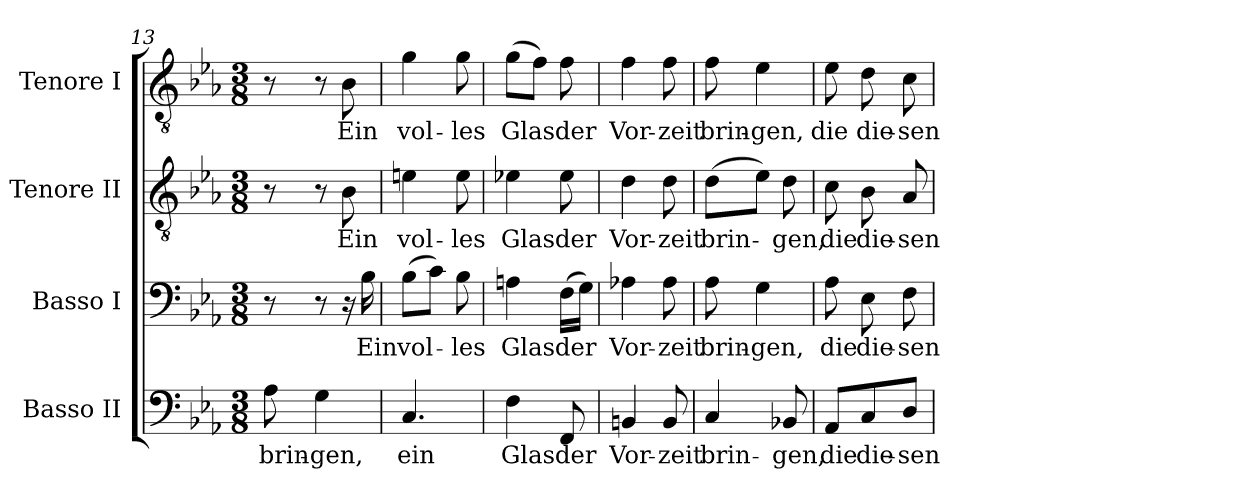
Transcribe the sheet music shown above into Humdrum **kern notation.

**kern	**text	**kern	**text	**kern	**text	**kern	**text
*part4	*part4	*part3	*part3	*part2	*part2	*part1	*part1
*staff4	*staff4	*staff3	*staff3	*staff2	*staff2	*staff1	*staff1
*I"Basso II	*	*I"Basso I	*	*I"Tenore II	*	*I"Tenore I	*
*I'B.	*	*I'B.	*	*I'T.	*	*I'T.	*
*clefF4	*	*clefF4	*	*clefGv2	*	*clefGv2	*
*	*	*	*	*ITrd7c12	*	*ITrd7c12	*
*k[b-e-a-]	*	*k[b-e-a-]	*	*k[b-e-a-]	*	*k[b-e-a-]	*
*E-:	*	*E-:	*	*E-:	*	*E-:	*
*M3/8	*	*M3/8	*	*M3/8	*	*M3/8	*
=13	=13	=13	=13	=13	=13	=13	=13
!	!LO:LY:b:color=#000000	!	!	!	!	!	!
8A-i\	brin-	8r	.	8r	.	8r	.
!	!LO:LY:b:color=#000000	!	!	!	!	!	!
4Gi\	-gen,	8r	.	8r	.	8r	.
!	!	!	!	!	!LO:LY:b:color=#000000	!	!
!	!	!	!	!	!	!	!LO:LY:b:color=#000000
.	.	16r	.	8BB-i\	Ein	8BB-i\	Ein
!	!	!	!LO:LY:b:color=#000000	!	!	!	!
.	.	16B-i\	Ein	.	.	.	.
=14	=14	=14	=14	=14	=14	=14	=14
!	!LO:LY:b:color=#000000	!	!	!	!	!	!
!	!	!	!LO:LY:b:color=#000000	!	!	!	!
!	!	!	!	!	!LO:LY:b:color=#000000	!	!
!	!	!	!	!	!	!	!LO:LY:b:color=#000000
4.Ci/	ein	(8B-i\L	vol-	4Eni\	vol-	4Gi\	vol-
.	.	8ci\J)	.	.	.	.	.
!	!	!	!LO:LY:b:color=#000000	!	!	!	!
!	!	!	!	!	!LO:LY:b:color=#000000	!	!
!	!	!	!	!	!	!	!LO:LY:b:color=#000000
.	.	8B-i\	-les	8Ei\	-les	8Gi\	-les
=15	=15	=15	=15	=15	=15	=15	=15
!	!LO:LY:b:color=#000000	!	!	!	!	!	!
!	!	!	!LO:LY:b:color=#000000	!	!	!	!
!	!	!	!	!	!LO:LY:b:color=#000000	!	!
!	!	!	!	!	!	!	!LO:LY:b:color=#000000
4Fi\	Glas	4Ani\	Glas	4E-Xi\	Glas	(8Gi\L	Glas
.	.	.	.	.	.	8Fi\J)	.
!	!LO:LY:b:color=#000000	!	!	!	!	!	!
!	!	!	!LO:LY:b:color=#000000	!	!	!	!
!	!	!	!	!	!LO:LY:b:color=#000000	!	!
!	!	!	!	!	!	!	!LO:LY:b:color=#000000
8FFi/	der	(16Fi\LL	der	8E-i\	der	8Fi\	der
.	.	16Gi\JJ)	.	.	.	.	.
!!LO:LB:g=z
=16	=16	=16	=16	=16	=16	=16	=16
!	!LO:LY:b:color=#000000	!	!	!	!	!	!
!	!	!	!LO:LY:b:color=#000000	!	!	!	!
!	!	!	!	!	!LO:LY:b:color=#000000	!	!
!	!	!	!	!	!	!	!LO:LY:b:color=#000000
4BBni/	Vor-	4A-Xi\	Vor-	4Di\	Vor-	4Fi\	Vor-
!	!LO:LY:b:color=#000000	!	!	!	!	!	!
!	!	!	!LO:LY:b:color=#000000	!	!	!	!
!	!	!	!	!	!LO:LY:b:color=#000000	!	!
!	!	!	!	!	!	!	!LO:LY:b:color=#000000
8BBi/	-zeit	8A-i\	-zeit	8Di\	-zeit	8Fi\	-zeit
=17	=17	=17	=17	=17	=17	=17	=17
!	!LO:LY:b:color=#000000	!	!	!	!	!	!
!	!	!	!LO:LY:b:color=#000000	!	!	!	!
!	!	!	!	!	!LO:LY:b:color=#000000	!	!
!	!	!	!	!	!	!	!LO:LY:b:color=#000000
4Ci/	brin-	8A-i\	brin-	(8Di\L	brin-	8Fi\	brin-
!	!	!	!LO:LY:b:color=#000000	!	!	!	!
!	!	!	!	!	!	!	!LO:LY:b:color=#000000
.	.	4Gi\	-gen,	8E-i\J)	.	4E-i\	-gen,
!	!LO:LY:b:color=#000000	!	!	!	!	!	!
!	!	!	!	!	!LO:LY:b:color=#000000	!	!
8BB-Xi/	-gen,	.	.	8Di\	-gen,	.	.
=18	=18	=18	=18	=18	=18	=18	=18
!	!LO:LY:b:color=#000000	!	!	!	!	!	!
!	!	!	!LO:LY:b:color=#000000	!	!	!	!
!	!	!	!	!	!LO:LY:b:color=#000000	!	!
!	!	!	!	!	!	!	!LO:LY:b:color=#000000
8AA-i/L	die	8A-i\	die	8Ci\	die	8E-i\	die
!	!LO:LY:b:color=#000000	!	!	!	!	!	!
!	!	!	!LO:LY:b:color=#000000	!	!	!	!
!	!	!	!	!	!LO:LY:b:color=#000000	!	!
!	!	!	!	!	!	!	!LO:LY:b:color=#000000
8Ci/	die-	8E-i\	die-	8BB-i\	die-	8Di\	die-
!	!LO:LY:b:color=#000000	!	!	!	!	!	!
!	!	!	!LO:LY:b:color=#000000	!	!	!	!
!	!	!	!	!	!LO:LY:b:color=#000000	!	!
!	!	!	!	!	!	!	!LO:LY:b:color=#000000
8Di/J	-sen	8Fi\	-sen	8AA-i/	-sen	8Ci\	-sen
=	=	=	=	=	=	=	=
*-	*-	*-	*-	*-	*-	*-	*-
